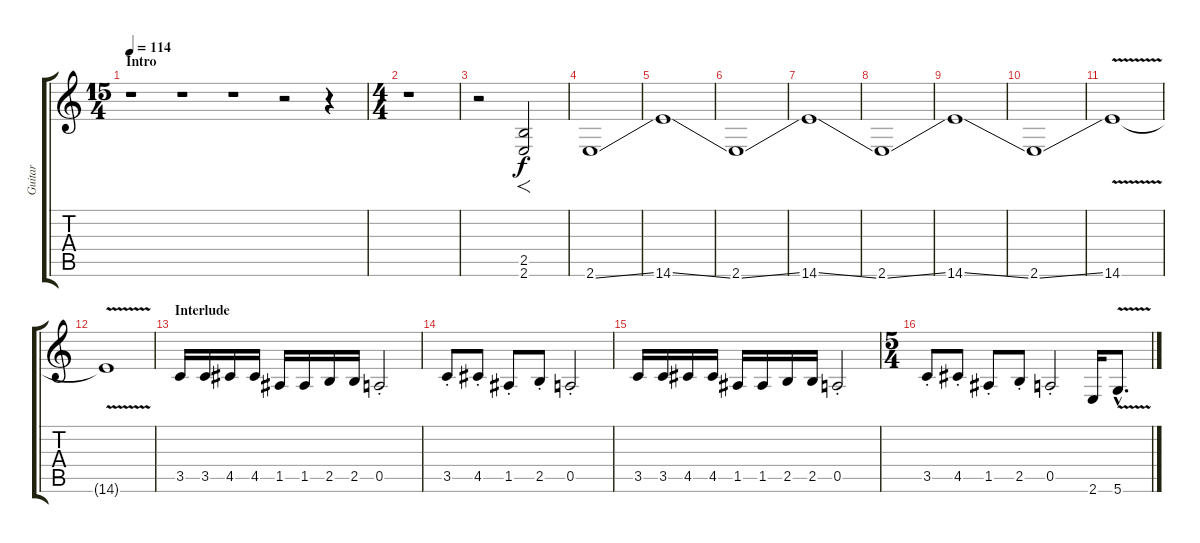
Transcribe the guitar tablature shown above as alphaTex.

\track ("Guitar" "Guitar") {instrument overdrivenguitar}
\staff {score tabs}
\tuning (E4 B3 G3 D3 A2 D2) {hide}
\ts (15 4)
\section ("" "Intro")
\tempo 114
\clef g2
\ks c
r.1{dy f instrument overdrivenguitar} r.1 r.1 r.2 r.4 |
\ts (4 4)
r.1 |
r.2 (2.5 2.6).2{f} |
2.6{ss}.1 |
14.6{ss}.1 |
2.6{ss}.1 |
14.6{ss}.1 |
2.6{ss}.1 |
14.6{ss}.1 |
2.6{ss}.1 |
14.6{v}.1 |
14.6{t}.1 |
\section ("" "Interlude")
3.5.16 3.5.16 4.5.16 4.5.16 1.5.16 1.5.16 2.5.16 2.5.16 0.5{st}.2 |
3.5{st}.8 4.5{st}.8 1.5{st}.8 2.5{st}.8 0.5{st}.2 |
3.5.16 3.5.16 4.5.16 4.5.16 1.5.16 1.5.16 2.5.16 2.5.16 0.5{st}.2 |
\ts (5 4)
3.5{st}.8 4.5{st}.8 1.5{st}.8 2.5{st}.8 0.5{st}.2 2.6.16 5.6{v hac}.8{d}
